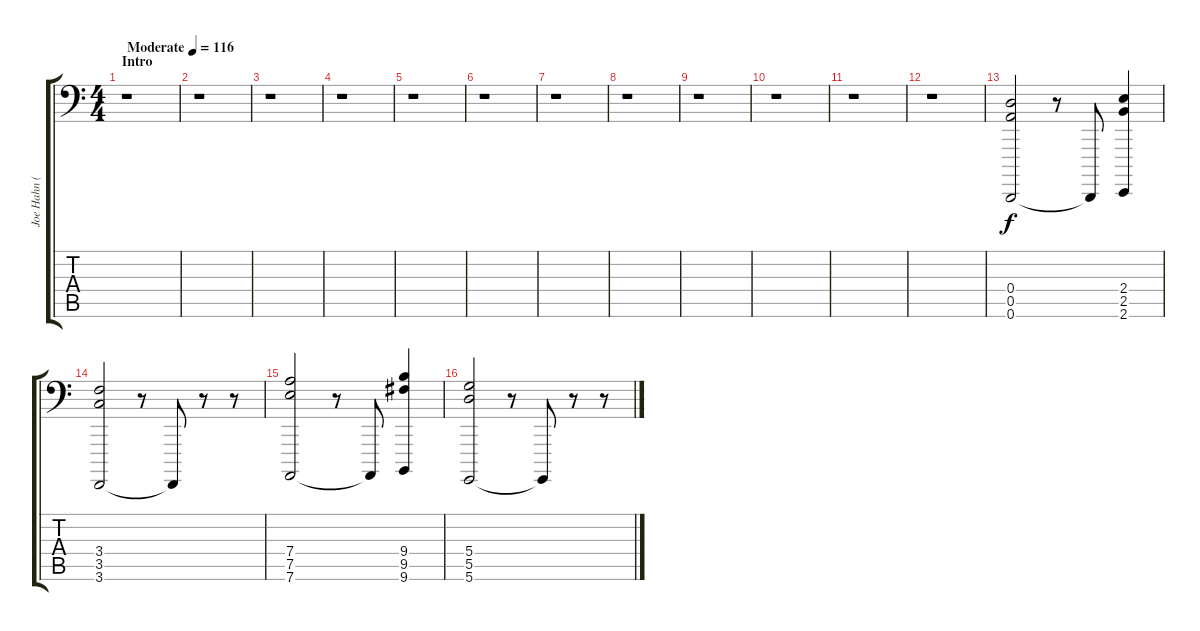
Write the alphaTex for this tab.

\track ("Joe Hahn (FX 1)" "Joe Hahn (") {instrument lead2sawtooth}
\staff {score tabs}
\tuning (E4 B3 G3 D3 A2 D0) {hide}
\ts (4 4)
\section ("" "Intro")
\tempo (116 "Moderate")
\clef f4
\ks c
r.1{dy f instrument lead2sawtooth} |
r.1 |
r.1 |
r.1 |
r.1 |
r.1 |
r.1 |
r.1 |
r.1 |
r.1 |
r.1 |
r.1 |
(0.4 0.5 0.6).2 r.8 0.6{t}.8 (2.4 2.5 2.6).4 |
(3.4 3.5 3.6).2 r.8 3.6{t}.8 r.8 r.8 |
(7.4 7.5 7.6).2 r.8 7.6{t}.8 (9.4 9.5 9.6).4 |
(5.4 5.5 5.6).2 r.8 5.6{t}.8 r.8 r.8
